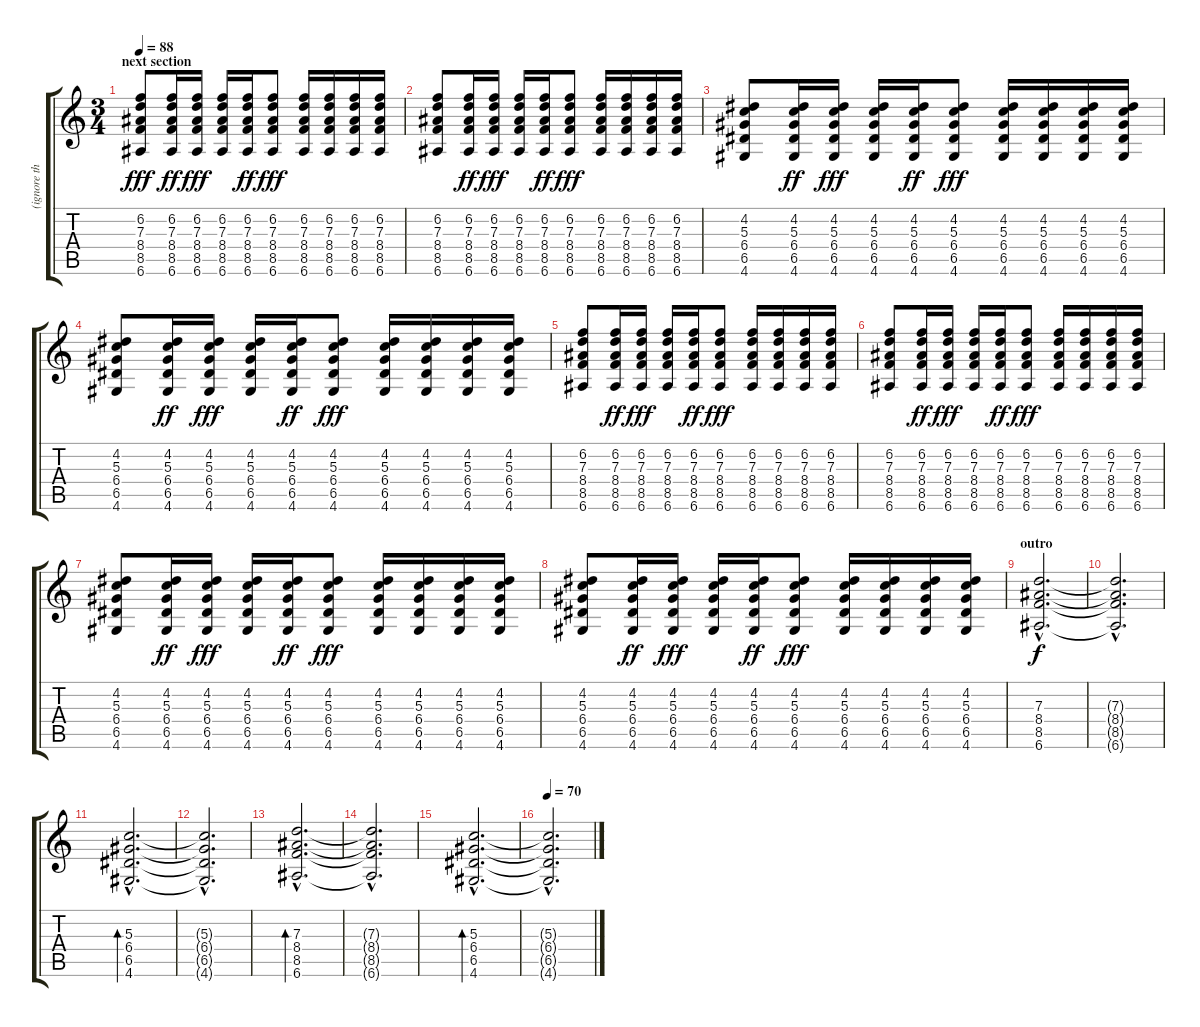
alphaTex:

\track ("(ignore this)" "(ignore th") {instrument electricguitarjazz}
\staff {score tabs}
\tuning (E4 B3 G3 D3 A2 E2) {hide}
\ts (3 4)
\section ("" "next section")
\tempo 88
\clef g2
\ks c
(6.2 7.3 8.4 8.5 6.6).8{dy fff volume 8} (6.2 7.3 8.4 8.5 6.6).16{dy ff} (6.2 7.3 8.4 8.5 6.6).16{dy fff} (6.2 7.3 8.4 8.5 6.6).16 (6.2 7.3 8.4 8.5 6.6).16{dy ff} (6.2 7.3 8.4 8.5 6.6).8{dy fff} (6.2 7.3 8.4 8.5 6.6).16 (6.2 7.3 8.4 8.5 6.6).16 (6.2 7.3 8.4 8.5 6.6).16 (6.2 7.3 8.4 8.5 6.6).16 |
(6.2 7.3 8.4 8.5 6.6).8 (6.2 7.3 8.4 8.5 6.6).16{dy ff} (6.2 7.3 8.4 8.5 6.6).16{dy fff} (6.2 7.3 8.4 8.5 6.6).16 (6.2 7.3 8.4 8.5 6.6).16{dy ff} (6.2 7.3 8.4 8.5 6.6).8{dy fff} (6.2 7.3 8.4 8.5 6.6).16 (6.2 7.3 8.4 8.5 6.6).16 (6.2 7.3 8.4 8.5 6.6).16 (6.2 7.3 8.4 8.5 6.6).16 |
(4.2 5.3 6.4 6.5 4.6).8 (4.2 5.3 6.4 6.5 4.6).16{dy ff} (4.2 5.3 6.4 6.5 4.6).16{dy fff} (4.2 5.3 6.4 6.5 4.6).16 (4.2 5.3 6.4 6.5 4.6).16{dy ff} (4.2 5.3 6.4 6.5 4.6).8{dy fff} (4.2 5.3 6.4 6.5 4.6).16 (4.2 5.3 6.4 6.5 4.6).16 (4.2 5.3 6.4 6.5 4.6).16 (4.2 5.3 6.4 6.5 4.6).16 |
(4.2 5.3 6.4 6.5 4.6).8 (4.2 5.3 6.4 6.5 4.6).16{dy ff} (4.2 5.3 6.4 6.5 4.6).16{dy fff} (4.2 5.3 6.4 6.5 4.6).16 (4.2 5.3 6.4 6.5 4.6).16{dy ff} (4.2 5.3 6.4 6.5 4.6).8{dy fff} (4.2 5.3 6.4 6.5 4.6).16 (4.2 5.3 6.4 6.5 4.6).16 (4.2 5.3 6.4 6.5 4.6).16 (4.2 5.3 6.4 6.5 4.6).16 |
(6.2 7.3 8.4 8.5 6.6).8 (6.2 7.3 8.4 8.5 6.6).16{dy ff} (6.2 7.3 8.4 8.5 6.6).16{dy fff} (6.2 7.3 8.4 8.5 6.6).16 (6.2 7.3 8.4 8.5 6.6).16{dy ff} (6.2 7.3 8.4 8.5 6.6).8{dy fff} (6.2 7.3 8.4 8.5 6.6).16 (6.2 7.3 8.4 8.5 6.6).16 (6.2 7.3 8.4 8.5 6.6).16 (6.2 7.3 8.4 8.5 6.6).16 |
(6.2 7.3 8.4 8.5 6.6).8 (6.2 7.3 8.4 8.5 6.6).16{dy ff} (6.2 7.3 8.4 8.5 6.6).16{dy fff} (6.2 7.3 8.4 8.5 6.6).16 (6.2 7.3 8.4 8.5 6.6).16{dy ff} (6.2 7.3 8.4 8.5 6.6).8{dy fff} (6.2 7.3 8.4 8.5 6.6).16 (6.2 7.3 8.4 8.5 6.6).16 (6.2 7.3 8.4 8.5 6.6).16 (6.2 7.3 8.4 8.5 6.6).16 |
(4.2 5.3 6.4 6.5 4.6).8 (4.2 5.3 6.4 6.5 4.6).16{dy ff} (4.2 5.3 6.4 6.5 4.6).16{dy fff} (4.2 5.3 6.4 6.5 4.6).16 (4.2 5.3 6.4 6.5 4.6).16{dy ff} (4.2 5.3 6.4 6.5 4.6).8{dy fff} (4.2 5.3 6.4 6.5 4.6).16 (4.2 5.3 6.4 6.5 4.6).16 (4.2 5.3 6.4 6.5 4.6).16 (4.2 5.3 6.4 6.5 4.6).16 |
(4.2 5.3 6.4 6.5 4.6).8 (4.2 5.3 6.4 6.5 4.6).16{dy ff} (4.2 5.3 6.4 6.5 4.6).16{dy fff} (4.2 5.3 6.4 6.5 4.6).16 (4.2 5.3 6.4 6.5 4.6).16{dy ff} (4.2 5.3 6.4 6.5 4.6).8{dy fff} (4.2 5.3 6.4 6.5 4.6).16 (4.2 5.3 6.4 6.5 4.6).16 (4.2 5.3 6.4 6.5 4.6).16 (4.2 5.3 6.4 6.5 4.6).16 |
\section ("" "outro")
(7.3{hac} 8.4{hac} 8.5{hac} 6.6{hac}).2{d dy f volume 13} |
(7.3{hac t} 8.4{hac t} 8.5{hac t} 6.6{hac t}).2{d} |
(5.3{hac} 6.4{hac} 6.5{hac} 4.6{hac}).2{d bd 480} |
(5.3{hac t} 6.4{hac t} 6.5{hac t} 4.6{hac t}).2{d} |
(7.3{hac} 8.4{hac} 8.5{hac} 6.6{hac}).2{d bd 480} |
(7.3{hac t} 8.4{hac t} 8.5{hac t} 6.6{hac t}).2{d} |
(5.3{hac} 6.4{hac} 6.5{hac} 4.6{hac}).2{d bd 480} |
\tempo 70
(5.3{hac t} 6.4{hac t} 6.5{hac t} 4.6{hac t}).2{d}
